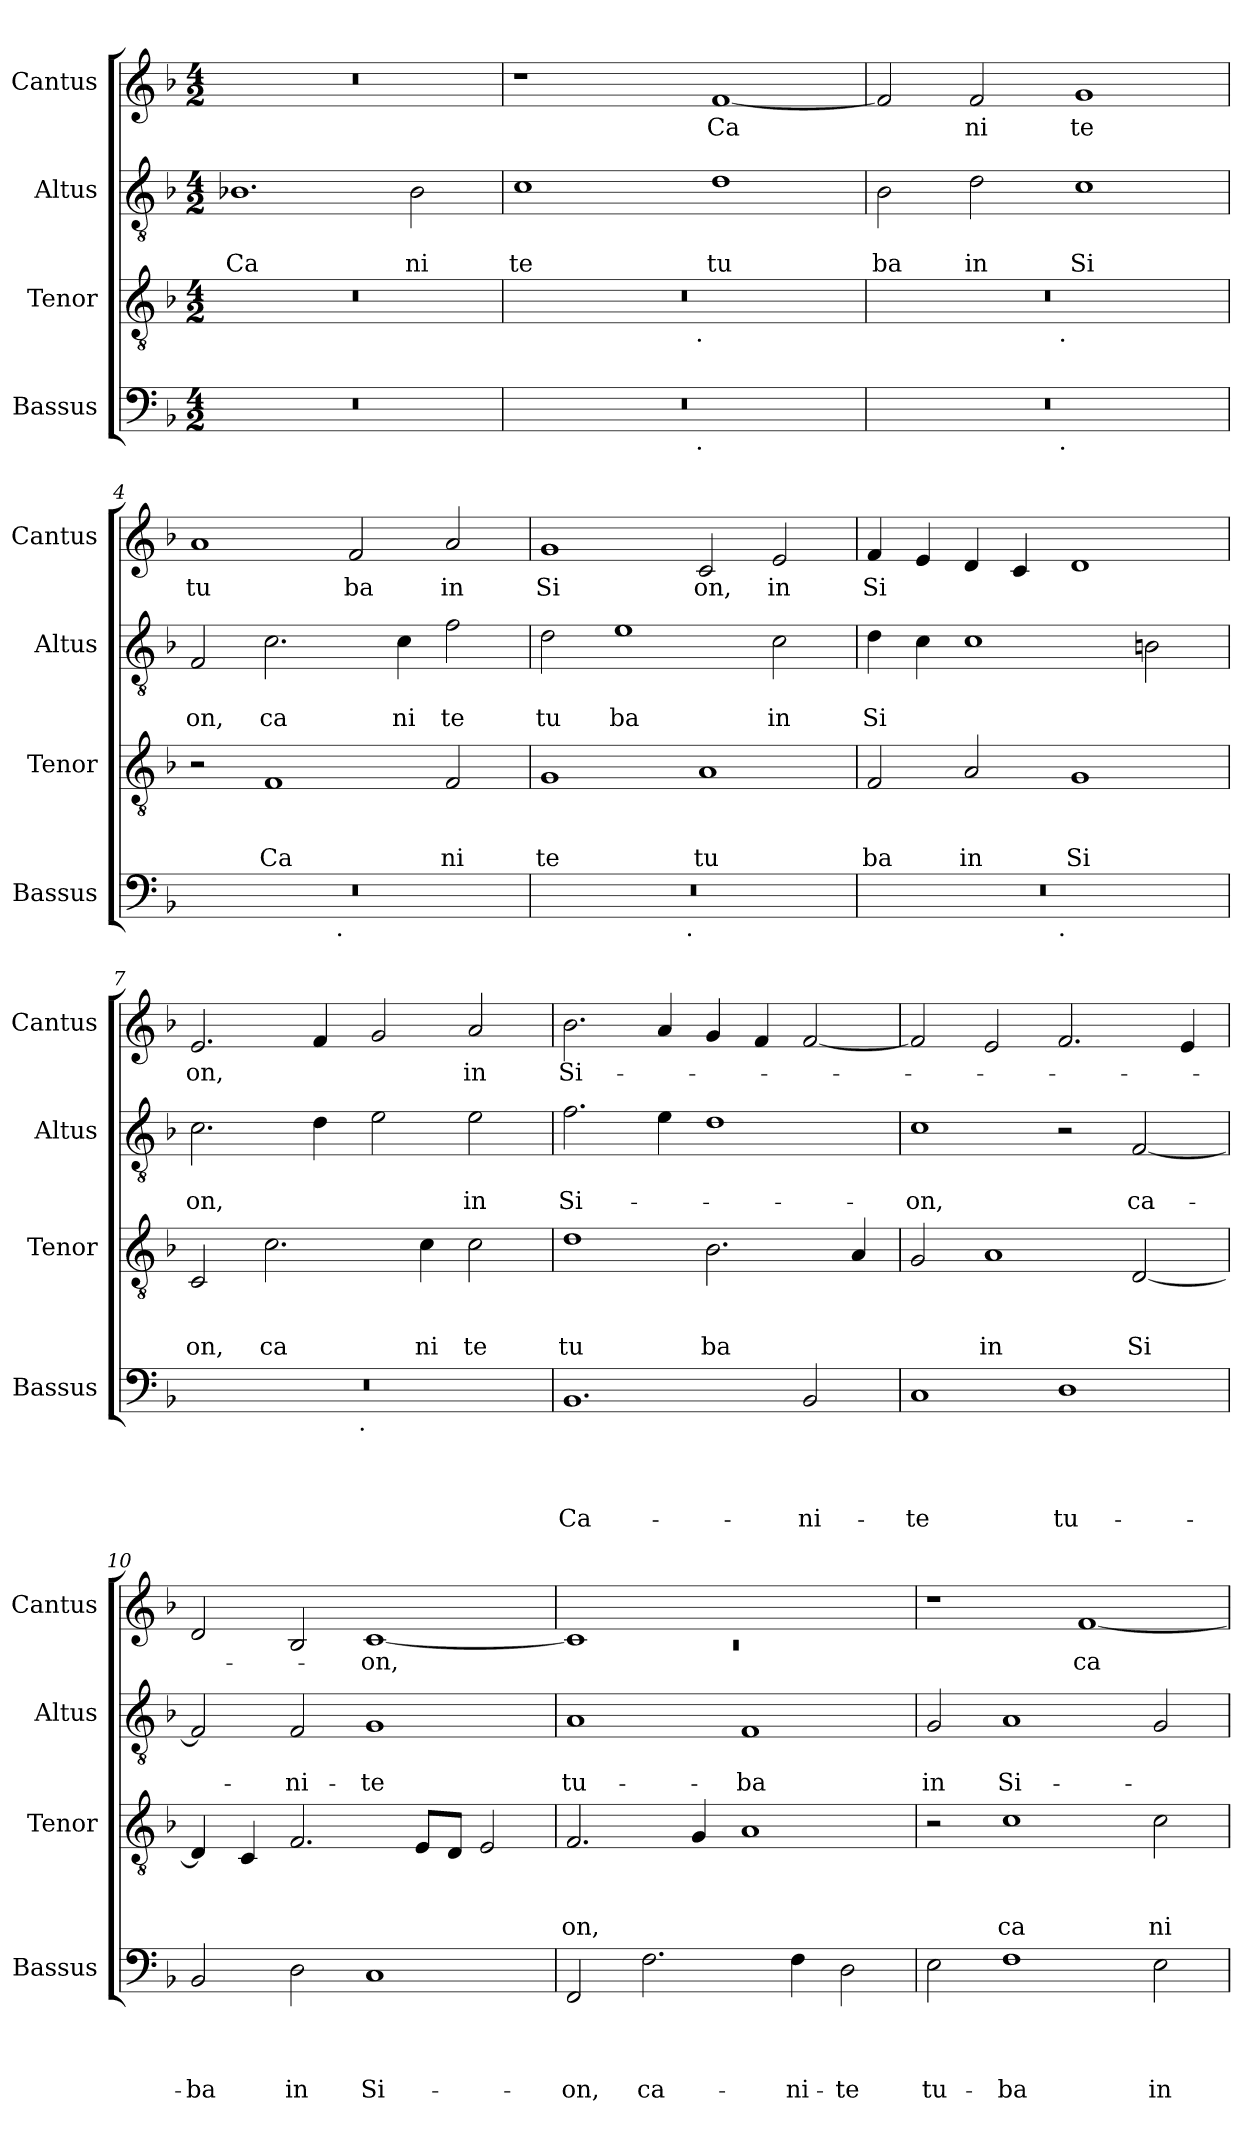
**kern	**text	**text	**text	**text	**kern	**text	**text	**text	**kern	**text	**text	**kern	**text
*part4	*part4	*part4	*part4	*part4	*part3	*part3	*part3	*part3	*part2	*part2	*part2	*part1	*part1
*staff4	*staff4	*staff4	*staff4	*staff4	*staff3	*staff3	*staff3	*staff3	*staff2	*staff2	*staff2	*staff1	*staff1
*I"Bassus	*	*	*	*	*I"Tenor	*	*	*	*I"Altus	*	*	*I"Cantus	*
*I'Bassus	*	*	*	*	*I'Tenor	*	*	*	*I'Altus	*	*	*I'Cantus	*
*clefF4	*	*	*	*	*clefGv2	*	*	*	*clefGv2	*	*	*clefG2	*
*k[b-]	*	*	*	*	*k[b-]	*	*	*	*k[b-]	*	*	*k[b-]	*
*F:	*	*	*	*	*F:	*	*	*	*F:	*	*	*F:	*
*M4/2	*	*	*	*	*M4/2	*	*	*	*M4/2	*	*	*M4/2	*
=1	=1	=1	=1	=1	=1	=1	=1	=1	=1	=1	=1	=1	=1
!	!	!	!	!	!	!	!	!	!	!	!LO:LY:b	!	!
0r	.	.	.	.	0r	.	.	.	1.B-X	.	Ca	0r	.
!	!	!	!	!	!	!	!	!	!	!	!LO:LY:b	!	!
.	.	.	.	.	.	.	.	.	2B-\	.	ni	.	.
=2	=2	=2	=2	=2	=2	=2	=2	=2	=2	=2	=2	=2	=2
!	!	!	!	!	!	!	!	!	!	!	!LO:LY:b	!	!
*^	*	*	*	*	*^	*	*	*	*	*	*	*	*
0r	2ryy	.	.	.	.	0r	2ryy	.	.	.	1c	.	te	1r	.
.	4...ryy	.	.	.	.	.	4...ryy	.	.	.	.	.	.	.	.
!	!	!	!	!	!	!	!LO:TX:b:t=.	!	!	!	!	!	!	!	!
!	!LO:TX:b:t=.	!	!	!	!	!	!	!	!	!	!	!	!	!	!
.	1ryy	.	.	.	.	.	1ryy	.	.	.	.	.	.	.	.
!	!	!	!	!	!	!	!	!	!	!	!	!	!LO:LY:b	!	!LO:LY:b
.	.	.	.	.	.	.	.	.	.	.	1d	.	tu	[<1f	Ca
.	32ryy	.	.	.	.	.	32ryy	.	.	.	.	.	.	.	.
=3	=3	=3	=3	=3	=3	=3	=3	=3	=3	=3	=3	=3	=3	=3	=3
!	!	!	!	!	!	!	!	!	!	!	!	!	!LO:LY:b	!	!
0r	2ryy	.	.	.	.	0r	2ryy	.	.	.	2B-\	.	ba	2f/]	.
!	!	!	!	!	!	!	!	!	!	!	!	!	!LO:LY:b	!	!LO:LY:b
.	4...ryy	.	.	.	.	.	4...ryy	.	.	.	2d\	.	in	2f/	ni
!	!	!	!	!	!	!	!LO:TX:b:t=.	!	!	!	!	!	!	!	!
!	!LO:TX:b:t=.	!	!	!	!	!	!	!	!	!	!	!	!	!	!
.	1ryy	.	.	.	.	.	1ryy	.	.	.	.	.	.	.	.
!	!	!	!	!	!	!	!	!	!	!	!	!	!LO:LY:b	!	!LO:LY:b
.	.	.	.	.	.	.	.	.	.	.	1c	.	Si	1g	te
.	32ryy	.	.	.	.	.	32ryy	.	.	.	.	.	.	.	.
=4	=4	=4	=4	=4	=4	=4	=4	=4	=4	=4	=4	=4	=4	=4	=4
!	!	!	!	!	!	!	!	!	!	!	!	!	!LO:LY:b	!	!LO:LY:b
*	*	*	*	*	*	*v	*v	*	*	*	*	*	*	*	*
0r	2ryy	.	.	.	.	2r	.	.	.	2F/	.	on,	1a	tu
!	!	!	!	!	!	!	!	!	!LO:LY:b	!	!	!LO:LY:b	!	!
.	4...ryy	.	.	.	.	1F	.	.	Ca	2.c\	.	ca	.	.
!	!LO:TX:b:t=.	!	!	!	!	!	!	!	!	!	!	!	!	!
.	1ryy	.	.	.	.	.	.	.	.	.	.	.	.	.
!	!	!	!	!	!	!	!	!	!	!	!	!	!	!LO:LY:b
.	.	.	.	.	.	.	.	.	.	.	.	.	2f/	ba
!	!	!	!	!	!	!	!	!	!	!	!	!LO:LY:b	!	!
.	.	.	.	.	.	.	.	.	.	4c\	.	ni	.	.
!	!	!	!	!	!	!	!	!	!LO:LY:b	!	!	!LO:LY:b	!	!LO:LY:b
.	.	.	.	.	.	2F/	.	.	ni	2f\	.	te	2a/	in
.	32ryy	.	.	.	.	.	.	.	.	.	.	.	.	.
=5	=5	=5	=5	=5	=5	=5	=5	=5	=5	=5	=5	=5	=5	=5
!	!	!	!	!	!	!	!	!	!LO:LY:b	!	!	!LO:LY:b	!	!LO:LY:b
0r	2ryy	.	.	.	.	1G	.	.	te	2d\	.	tu	1g<	Si
!	!	!	!	!	!	!	!	!	!	!	!	!LO:LY:b	!	!
.	4...ryy	.	.	.	.	.	.	.	.	1e	.	ba	.	.
!	!LO:TX:b:t=.	!	!	!	!	!	!	!	!	!	!	!	!	!
.	1ryy	.	.	.	.	.	.	.	.	.	.	.	.	.
!	!	!	!	!	!	!	!	!	!LO:LY:b	!	!	!	!	!LO:LY:b
.	.	.	.	.	.	1A	.	.	tu	.	.	.	2c/	on,
!	!	!	!	!	!	!	!	!	!	!	!	!LO:LY:b	!	!LO:LY:b
.	.	.	.	.	.	.	.	.	.	2c\	.	in	2e/	in
.	32ryy	.	.	.	.	.	.	.	.	.	.	.	.	.
=6	=6	=6	=6	=6	=6	=6	=6	=6	=6	=6	=6	=6	=6	=6
!	!	!	!	!	!	!	!	!	!LO:LY:b	!	!	!LO:LY:b	!	!LO:LY:b
0r	2ryy	.	.	.	.	2F/	.	.	ba	4d\	.	Si	4f/	Si
.	.	.	.	.	.	.	.	.	.	4c\	.	.	4e/	.
!	!	!	!	!	!	!	!	!	!LO:LY:b	!	!	!	!	!
.	4...ryy	.	.	.	.	2A/	.	.	in	1c	.	.	4d/	.
.	.	.	.	.	.	.	.	.	.	.	.	.	4c/	.
!	!LO:TX:b:t=.	!	!	!	!	!	!	!	!	!	!	!	!	!
.	1ryy	.	.	.	.	.	.	.	.	.	.	.	.	.
!	!	!	!	!	!	!	!	!	!LO:LY:b	!	!	!	!	!
.	.	.	.	.	.	1G	.	.	Si	.	.	.	1d	.
.	.	.	.	.	.	.	.	.	.	2B\	.	.	.	.
.	32ryy	.	.	.	.	.	.	.	.	.	.	.	.	.
=7	=7	=7	=7	=7	=7	=7	=7	=7	=7	=7	=7	=7	=7	=7
!	!	!	!	!	!	!	!	!	!LO:LY:b	!	!	!LO:LY:b	!	!LO:LY:b
0r	2ryy	.	.	.	.	2C/	.	.	on,	2.c\	.	on,	2.e/	on,
!	!	!	!	!	!	!	!	!	!LO:LY:b	!	!	!	!	!
.	4...ryy	.	.	.	.	2.c\	.	.	ca	.	.	.	.	.
.	.	.	.	.	.	.	.	.	.	4d\	.	.	4f/	.
!	!LO:TX:b:t=.	!	!	!	!	!	!	!	!	!	!	!	!	!
.	1ryy	.	.	.	.	.	.	.	.	.	.	.	.	.
.	.	.	.	.	.	.	.	.	.	2e\	.	.	2g/	.
!	!	!	!	!	!	!	!	!	!LO:LY:b	!	!	!	!	!
.	.	.	.	.	.	4c\	.	.	ni	.	.	.	.	.
!	!	!	!	!	!	!	!	!	!LO:LY:b	!	!	!LO:LY:b	!	!LO:LY:b
.	.	.	.	.	.	2c\	.	.	te	2e\	.	in	2a/	in
.	32ryy	.	.	.	.	.	.	.	.	.	.	.	.	.
!!LO:LB:g=z
=8	=8	=8	=8	=8	=8	=8	=8	=8	=8	=8	=8	=8	=8	=8
!	!	!	!	!	!LO:LY:b	!	!	!	!LO:LY:b	!	!	!LO:LY:b	!	!LO:LY:b
*v	*v	*	*	*	*	*	*	*	*	*	*	*	*	*
1.BB-	.	.	.	Ca-	1d	.	.	tu	2.f\	.	Si-	2.b-\	Si-
.	.	.	.	.	.	.	.	.	4e\	.	.	4a/	.
!	!	!	!	!	!	!	!	!LO:LY:b	!	!	!	!	!
.	.	.	.	.	2.B-\	.	.	ba	1d	.	.	4g/	.
.	.	.	.	.	.	.	.	.	.	.	.	4f/	.
!	!	!	!	!LO:LY:b	!	!	!	!	!	!	!	!	!
2BB-/	.	.	.	-ni-	.	.	.	.	.	.	.	[<2f/	.
.	.	.	.	.	4A/	.	.	.	.	.	.	.	.
=9	=9	=9	=9	=9	=9	=9	=9	=9	=9	=9	=9	=9	=9
!	!	!	!	!LO:LY:b	!	!	!	!	!	!	!LO:LY:b	!	!
1C	.	.	.	-te	2G/	.	.	.	1c	.	-on,	2f/]	.
!	!	!	!	!	!	!	!	!LO:LY:b	!	!	!	!	!
.	.	.	.	.	1A	.	.	in	.	.	.	2e/	.
!	!	!	!	!LO:LY:b	!	!	!	!	!	!	!	!	!
1D	.	.	.	tu-	.	.	.	.	2r	.	.	2.f/	.
!	!	!	!	!	!	!	!	!LO:LY:b	!	!	!LO:LY:b	!	!
.	.	.	.	.	[<2D/	.	.	Si	[<2F/	.	ca-	.	.
.	.	.	.	.	.	.	.	.	.	.	.	4e/	.
=10	=10	=10	=10	=10	=10	=10	=10	=10	=10	=10	=10	=10	=10
!	!	!	!	!LO:LY:b	!	!	!	!	!	!	!	!	!
2BB-/	.	.	.	-ba	4D/]	.	.	.	2F/]	.	.	2d/	.
.	.	.	.	.	4C/	.	.	.	.	.	.	.	.
!	!	!	!	!LO:LY:b	!	!	!	!	!	!	!LO:LY:b	!	!
2D\	.	.	.	in	2.F/	.	.	.	2F/	.	-ni-	2B-/	.
!	!	!	!	!LO:LY:b	!	!	!	!	!	!	!LO:LY:b	!	!LO:LY:b
1C	.	.	.	Si-	.	.	.	.	1G	.	-te	[<1c	-on,
.	.	.	.	.	8E/L	.	.	.	.	.	.	.	.
.	.	.	.	.	8D/J	.	.	.	.	.	.	.	.
.	.	.	.	.	2E/	.	.	.	.	.	.	.	.
=11	=11	=11	=11	=11	=11	=11	=11	=11	=11	=11	=11	=11	=11
*	*	*	*	*	*	*	*	*	*	*	*	*^	*
!	!	!	!	!LO:LY:b	!	!	!	!LO:LY:b	!	!	!LO:LY:b	!	!LO:N:vis=1	!
2FF/	.	.	.	-on,	2.F/	.	.	on,	1A	.	tu-	1c]	0rc	.
!	!	!	!	!LO:LY:b	!	!	!	!	!	!	!	!	!	!
2.F\	.	.	.	ca-	.	.	.	.	.	.	.	.	.	.
.	.	.	.	.	4G/	.	.	.	.	.	.	.	.	.
!	!	!	!	!	!	!	!	!	!	!	!LO:LY:b	!	!	!
.	.	.	.	.	1A	.	.	.	1F	.	-ba	1ryy	.	.
!	!	!	!	!LO:LY:b	!	!	!	!	!	!	!	!	!	!
4F\	.	.	.	-ni-	.	.	.	.	.	.	.	.	.	.
!	!	!	!	!LO:LY:b	!	!	!	!	!	!	!	!	!	!
2D\	.	.	.	-te	.	.	.	.	.	.	.	.	.	.
*	*	*	*	*	*	*	*	*	*	*	*	*v	*v	*
=12	=12	=12	=12	=12	=12	=12	=12	=12	=12	=12	=12	=12	=12
!	!	!	!	!LO:LY:b	!	!	!	!	!	!	!LO:LY:b	!	!
2E\	.	.	.	tu-	2r	.	.	.	2G/	.	in	1r	.
!	!	!	!	!LO:LY:b	!	!	!	!LO:LY:b	!	!	!LO:LY:b	!	!
1F	.	.	.	-ba	1c	.	.	ca	1A	.	Si-	.	.
!	!	!	!	!	!	!	!	!	!	!	!	!	!LO:LY:b
.	.	.	.	.	.	.	.	.	.	.	.	[<1f	ca-
!	!	!	!	!LO:LY:b	!	!	!	!LO:LY:b	!	!	!	!	!
2E\	.	.	.	in	2c\	.	.	ni	2G/	.	.	.	.
=	=	=	=	=	=	=	=	=	=	=	=	=	=
*-	*-	*-	*-	*-	*-	*-	*-	*-	*-	*-	*-	*-	*-
